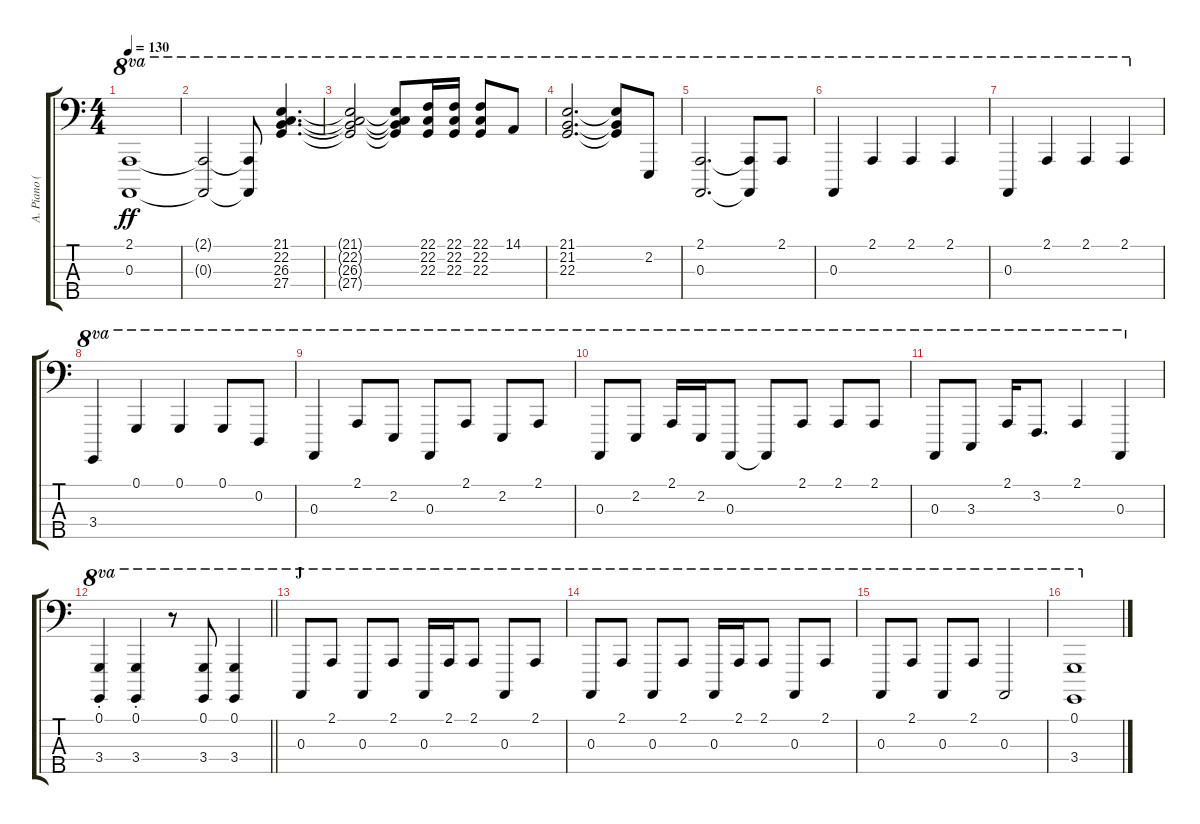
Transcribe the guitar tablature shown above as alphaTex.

\track ("A. Piano (Left Hand)" "A. Piano (") {instrument acousticgrandpiano}
\staff {score tabs}
\tuning (G2 D2 A1 E1 B0) {hide}
\ts (4 4)
\tempo 130
\clef f4
\ks c
(2.1 0.3).1{ot 8va dy ff} |
(2.1{t} 0.3{t}).2{ot 8va} (2.1{t} 0.3{t}).8{ot 8va} (21.1 22.2 26.3 27.4).4{d ot 8va} |
(21.1{t} 22.2{t} 26.3{t} 27.4{t}).2{ot 8va} (21.1{t} 22.2{t} 26.3{t} 27.4{t}).8{ot 8va} (22.1 22.2 22.3).16{ot 8va} (22.1 22.2 22.3).16{ot 8va} (22.1 22.2 22.3).8{ot 8va} 14.1.8{ot 8va} |
(21.1 21.2 22.3).2{d ot 8va} (21.1{t} 21.2{t} 22.3{t}).8{ot 8va} 2.2.8{ot 8va} |
(2.1 0.3).2{d ot 8va} (2.1{t} 0.3{t}).8{ot 8va} 2.1.8{ot 8va} |
0.3.4{ot 8va} 2.1.4{ot 8va} 2.1.4{ot 8va} 2.1.4{ot 8va} |
0.3.4{ot 8va} 2.1.4{ot 8va} 2.1.4{ot 8va} 2.1.4{ot 8va} |
3.4.4{ot 8va} 0.1.4{ot 8va} 0.1.4{ot 8va} 0.1.8{ot 8va} 0.2.8{ot 8va} |
0.3.4{ot 8va} 2.1.8{ot 8va} 2.2.8{ot 8va} 0.3.8{ot 8va} 2.1.8{ot 8va} 2.2.8{ot 8va} 2.1.8{ot 8va} |
0.3.8{ot 8va} 2.2.8{ot 8va} 2.1.16{ot 8va} 2.2.16{ot 8va} 0.3.8{ot 8va} 0.3{t}.8{ot 8va} 2.1.8{ot 8va} 2.1.8{ot 8va} 2.1.8{ot 8va} |
0.3.8{ot 8va} 3.3.8{ot 8va} 2.1.16{ot 8va} 3.2.8{d ot 8va} 2.1.4{ot 8va} 0.3.4{ot 8va} |
\barLineRight lightlight
(0.1{st} 3.4{st}).4{ot 8va} (0.1{st} 3.4{st}).4{ot 8va} r.8{ot 8va} (0.1 3.4).8{ot 8va} (0.1 3.4).4{ot 8va} |
\section ("" "J")
0.3.8{ot 8va} 2.1.8{ot 8va} 0.3.8{ot 8va} 2.1.8{ot 8va} 0.3.16{ot 8va} 2.1.16{ot 8va} 2.1.8{ot 8va} 0.3.8{ot 8va} 2.1.8{ot 8va} |
0.3.8{ot 8va} 2.1.8{ot 8va} 0.3.8{ot 8va} 2.1.8{ot 8va} 0.3.16{ot 8va} 2.1.16{ot 8va} 2.1.8{ot 8va} 0.3.8{ot 8va} 2.1.8{ot 8va} |
0.3.8{ot 8va} 2.1.8{ot 8va} 0.3.8{ot 8va} 2.1.8{ot 8va} 0.3.2{ot 8va} |
(0.1 3.4).1{ot 8va}
